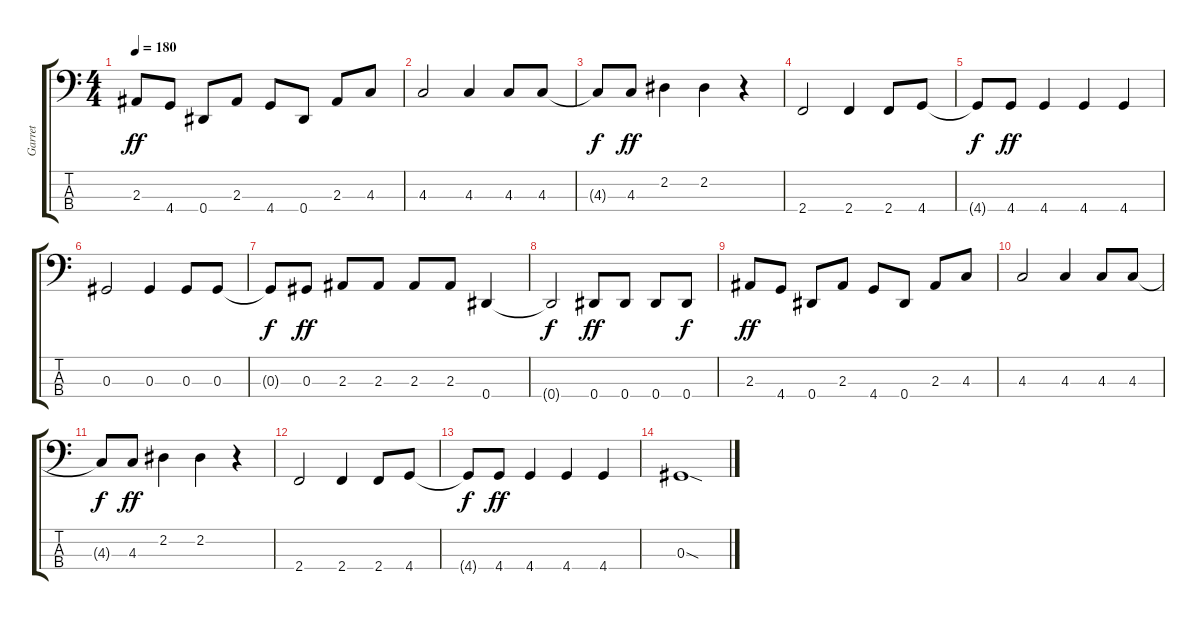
\track ("Garret" "Garret") {instrument electricbasspick}
\staff {score tabs}
\tuning (Gb2 Db2 Ab1 Eb1) {hide}
\ts (4 4)
\tempo 180
\clef f4
\ks c
2.3.8{dy ff} 4.4.8 0.4.8 2.3.8 4.4.8 0.4.8 2.3.8 4.3.8 |
4.3.2 4.3.4 4.3.8 4.3.8 |
4.3{t}.8{dy f} 4.3.8{dy ff} 2.2.4 2.2.4 r.4 |
2.4.2 2.4.4 2.4.8 4.4.8 |
4.4{t}.8{dy f} 4.4.8{dy ff} 4.4.4 4.4.4 4.4.4 |
0.3.2 0.3.4 0.3.8 0.3.8 |
0.3{t}.8{dy f} 0.3.8{dy ff} 2.3.8 2.3.8 2.3.8 2.3.8 0.4.4 |
0.4{t}.2{dy f} 0.4.8{dy ff} 0.4.8 0.4.8 0.4.8{dy f} |
2.3.8{dy ff} 4.4.8 0.4.8 2.3.8 4.4.8 0.4.8 2.3.8 4.3.8 |
4.3.2 4.3.4 4.3.8 4.3.8 |
4.3{t}.8{dy f} 4.3.8{dy ff} 2.2.4 2.2.4 r.4 |
2.4.2 2.4.4 2.4.8 4.4.8 |
4.4{t}.8{dy f} 4.4.8{dy ff} 4.4.4 4.4.4 4.4.4 |
0.3{sod}.1
